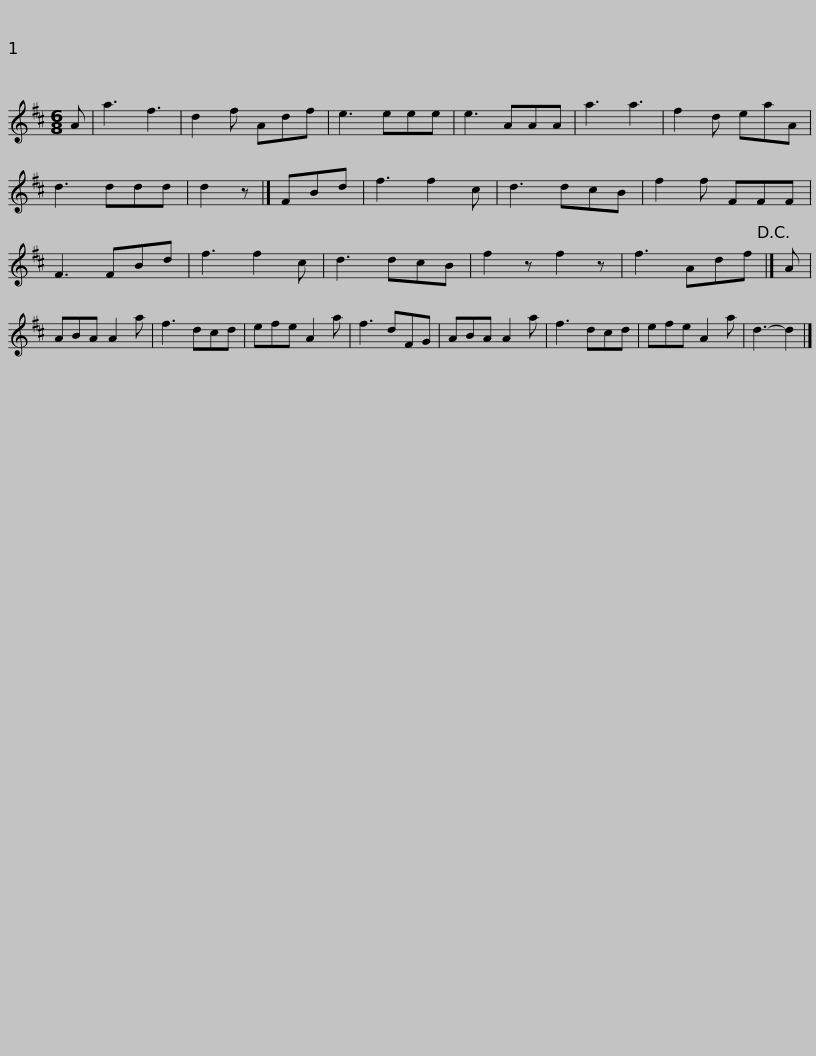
X:1
L:1/8
M:6/8
I:linebreak $
K:D
V:1 treble
V:1
 A | a3 f3 | d2 f Adf | e3 eee | e3 AAA | %5
 a3 a3 | f2 d eaA | d3 ddd | d2 z |] FBd | %10
 f3 f2 c |$ d3 dcB | f2 f FFF | F3 FBd | f3 f2 c | %15
 d3 dcB | f2 z f2 z | f3 Adf!D.C.! |] A | ABA A2 a | %20
 f3 dcd |$ efe A2 a | f3 dFG | ABA A2 a | f3 dcd | %25
 efe A2 a | d3- d2 |] %27
